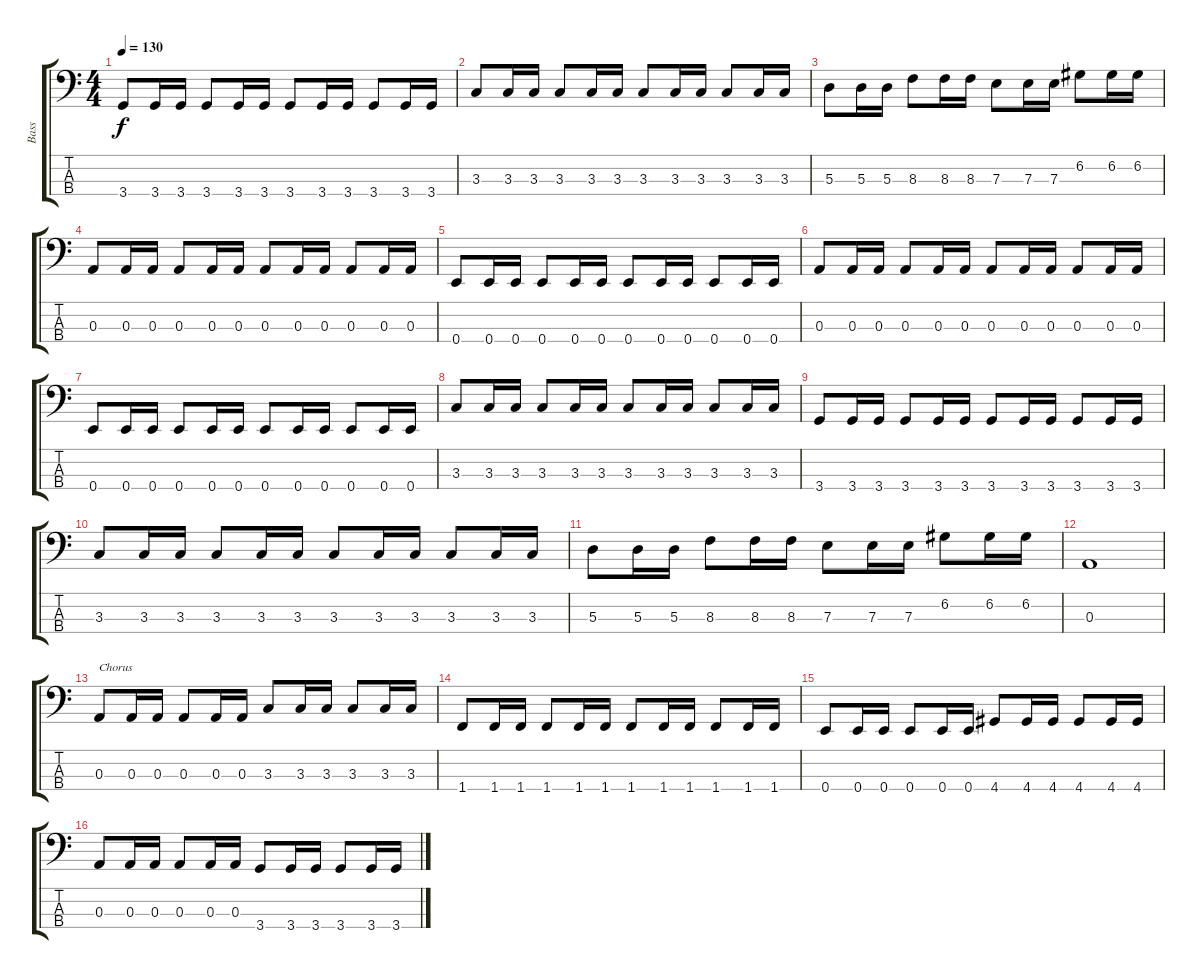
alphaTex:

\track ("Bass" "Bass") {instrument electricbassfinger}
\staff {score tabs}
\tuning (G2 D2 A1 E1) {hide}
\ts (4 4)
\tempo 130
\clef f4
\ks c
3.4.8{dy f} 3.4.16 3.4.16 3.4.8 3.4.16 3.4.16 3.4.8 3.4.16 3.4.16 3.4.8 3.4.16 3.4.16 |
3.3.8 3.3.16 3.3.16 3.3.8 3.3.16 3.3.16 3.3.8 3.3.16 3.3.16 3.3.8 3.3.16 3.3.16 |
5.3.8 5.3.16 5.3.16 8.3.8 8.3.16 8.3.16 7.3.8 7.3.16 7.3.16 6.2.8 6.2.16 6.2.16 |
0.3.8 0.3.16 0.3.16 0.3.8 0.3.16 0.3.16 0.3.8 0.3.16 0.3.16 0.3.8 0.3.16 0.3.16 |
0.4.8 0.4.16 0.4.16 0.4.8 0.4.16 0.4.16 0.4.8 0.4.16 0.4.16 0.4.8 0.4.16 0.4.16 |
0.3.8 0.3.16 0.3.16 0.3.8 0.3.16 0.3.16 0.3.8 0.3.16 0.3.16 0.3.8 0.3.16 0.3.16 |
0.4.8 0.4.16 0.4.16 0.4.8 0.4.16 0.4.16 0.4.8 0.4.16 0.4.16 0.4.8 0.4.16 0.4.16 |
3.3.8 3.3.16 3.3.16 3.3.8 3.3.16 3.3.16 3.3.8 3.3.16 3.3.16 3.3.8 3.3.16 3.3.16 |
3.4.8 3.4.16 3.4.16 3.4.8 3.4.16 3.4.16 3.4.8 3.4.16 3.4.16 3.4.8 3.4.16 3.4.16 |
3.3.8 3.3.16 3.3.16 3.3.8 3.3.16 3.3.16 3.3.8 3.3.16 3.3.16 3.3.8 3.3.16 3.3.16 |
5.3.8 5.3.16 5.3.16 8.3.8 8.3.16 8.3.16 7.3.8 7.3.16 7.3.16 6.2.8 6.2.16 6.2.16 |
0.3.1 |
0.3.8{txt "Chorus"} 0.3.16 0.3.16 0.3.8 0.3.16 0.3.16 3.3.8 3.3.16 3.3.16 3.3.8 3.3.16 3.3.16 |
1.4.8 1.4.16 1.4.16 1.4.8 1.4.16 1.4.16 1.4.8 1.4.16 1.4.16 1.4.8 1.4.16 1.4.16 |
0.4.8 0.4.16 0.4.16 0.4.8 0.4.16 0.4.16 4.4.8 4.4.16 4.4.16 4.4.8 4.4.16 4.4.16 |
0.3.8 0.3.16 0.3.16 0.3.8 0.3.16 0.3.16 3.4.8 3.4.16 3.4.16 3.4.8 3.4.16 3.4.16
